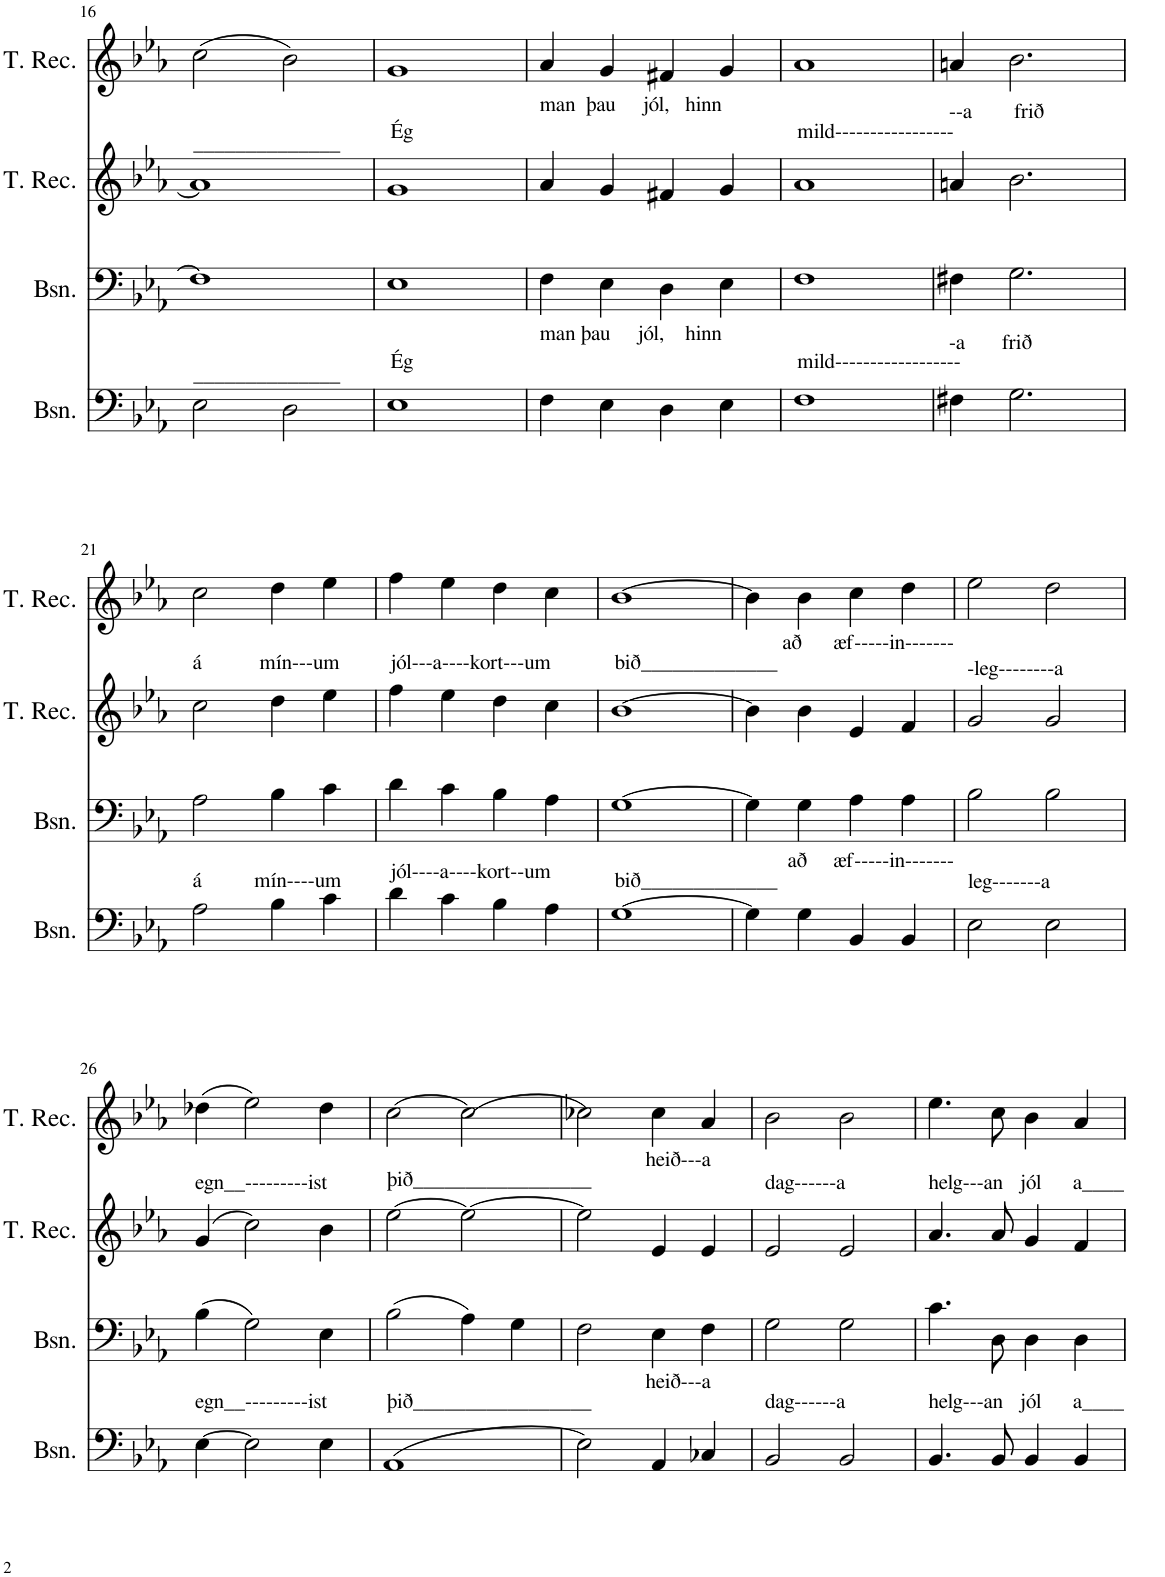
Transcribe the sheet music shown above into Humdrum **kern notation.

**kern	**kern	**kern	**kern
*part4	*part3	*part2	*part1
*staff4	*staff3	*staff2	*staff1
*I"Bassoon	*I"Bassoon	*I"Tenor Recorder	*I"Tenor Recorder
*I'Bsn.	*I'Bsn.	*I'T. Rec.	*I'T. Rec.
!!LO:PB:g=z
*clefF4	*clefF4	*clefG2	*clefG2
*k[b-e-a-]	*k[b-e-a-]	*k[b-e-a-]	*k[b-e-a-]
*M4/4	*M4/4	*M4/4	*M4/4
=16	=16	=16	=16
!	!	!LO:TX:a:t=______________	!
!LO:TX:a:t=______________	!	!	!
2E-\	1F]	1a-]	(2cc\
2D\	.	.	2b-\)
=17	=17	=17	=17
!	!	!LO:TX:a:t=Ég	!
!LO:TX:a:t=Ég	!	!	!
1E-	1E-	1g	1g
=18	=18	=18	=18
!	!	!LO:TX:a:t=man  þau     jól,   hinn	!
!LO:TX:a:t=man þau     jól,    hinn	!	!	!
4F\	4F\	4a-/	4a-/
4E-\	4E-\	4g/	4g/
4D\	4D\	4f#X/	4f#X/
4E-\	4E-\	4g/	4g/
=19	=19	=19	=19
!	!	!LO:TX:a:t=mild-----------------	!
!LO:TX:a:t=mild------------------	!	!	!
1F	1F	1a-	1a-
=20	=20	=20	=20
!	!	!LO:TX:a:t=--a        frið	!
!LO:TX:a:t=-a       frið	!	!	!
4F#X\	4F#X\	4an/	4an/
2.G\	2.G\	2.b-\	2.b-\
!!LO:LB:g=z
=21	=21	=21	=21
!	!	!LO:TX:a:t=á           mín---um	!
!LO:TX:a:t=á          mín----um	!	!	!
2A-\	2A-\	2cc\	2cc\
4B-\	4B-\	4dd\	4dd\
4c\	4c\	4ee-\	4ee-\
=22	=22	=22	=22
!	!	!LO:TX:a:t=jól---a----kort---um	!
!LO:TX:a:t=jól----a----kort--um	!	!	!
4d\	4d\	4ff\	4ff\
4c\	4c\	4ee-\	4ee-\
4B-\	4B-\	4dd\	4dd\
4A-\	4A-\	4cc\	4cc\
=23	=23	=23	=23
!	!	!LO:TX:a:t=bið_____________	!
!LO:TX:a:t=bið_____________	!	!	!
[1G	[1G	[1b-	[1b-
=24	=24	=24	=24
!	!	!LO:TX:a:t=að      æf-----in-------	!
!LO:TX:a:t=að     æf-----in-------	!	!	!
4G\]	4G\]	4b-\]	4b-\]
4G\	4G\	4b-\	4b-\
4BB-/	4A-\	4e-/	4cc\
4BB-/	4A-\	4f/	4dd\
=25	=25	=25	=25
!	!	!LO:TX:a:t=-leg--------a	!
!LO:TX:a:t=leg-------a	!	!	!
2E-\	2B-\	2g/	2ee-\
2E-\	2B-\	2g/	2dd\
!!LO:LB:g=z
=26	=26	=26	=26
!	!	!LO:TX:a:t=egn__---------ist	!
!LO:TX:a:t=egn__---------ist	!	!	!
[4E-\	(4B-\	(4g/	(4dd-X\
2E-\]	2G\)	2cc\)	2ee-\)
4E-\	4E-\	4b-\	4dd-\
=27	=27	=27	=27
!	!	!LO:TX:a:t=þið_________________	!
!LO:TX:a:t=þið_________________	!	!	!
(1AA-	(2B-\	[2ee-\	[2cc\
.	4A-\)	2ee-\_	(2cc\]
.	4G\	.	.
=28	=28	=28	=28
!	!	!LO:TX:a:t=heið---a	!
!LO:TX:a:t=heið---a	!	!	!
2E-\)	2F\	2ee-\]	2cc-X\)
4AA-/	4E-\	4e-/	4cc-\
4C-X/	4F\	4e-/	4a-/
=29	=29	=29	=29
!	!	!LO:TX:a:t=dag------a	!
!LO:TX:a:t=dag------a	!	!	!
2BB-/	2G\	2e-/	2b-\
2BB-/	2G\	2e-/	2b-\
=30	=30	=30	=30
!	!	!LO:TX:a:t=helg---an   jól      a____	!
!LO:TX:a:t=helg---an   jól      a____	!	!	!
4.BB-/	4.c\	4.a-/	4.ee-\
8BB-/	8D\	8a-/	8cc\
4BB-/	4D\	4g/	4b-\
4BB-/	4D\	4f/	4a-/
=	=	=	=
*-	*-	*-	*-
